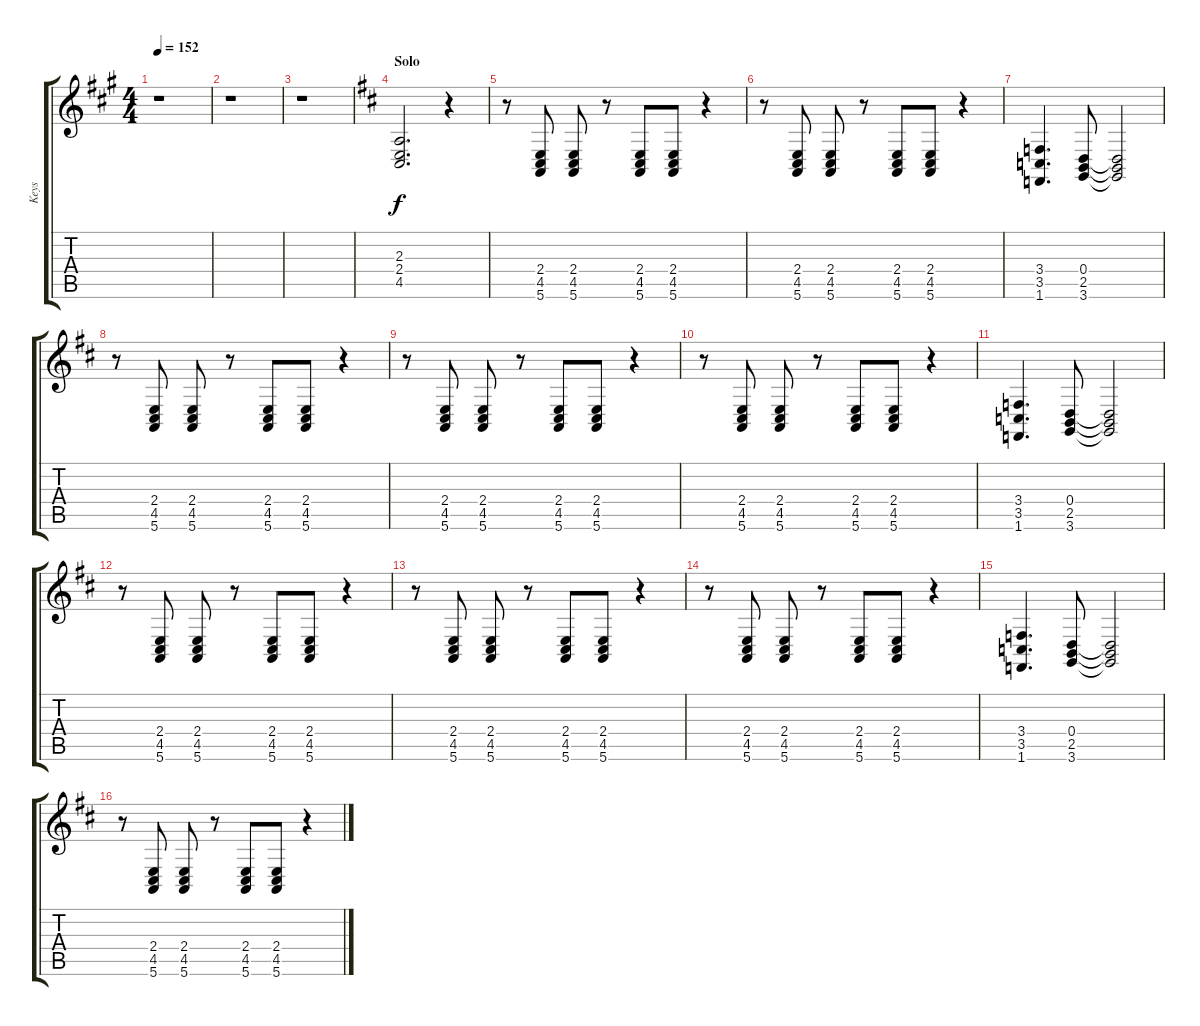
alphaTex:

\track ("Keys" "Keys") {instrument churchorgan}
\staff {score tabs}
\tuning (E4 B3 G3 D3 A2 E2) {hide}
\ts (4 4)
\tempo 152
\clef g2
\ks f#minor
r.1{dy f} |
r.1 |
r.1 |
\section ("" "Solo")
\ks bminor
(2.3 2.4 4.5).2{d} r.4 |
r.8 (2.4 4.5 5.6).8 (2.4 4.5 5.6).8 r.8 (2.4 4.5 5.6).8 (2.4 4.5 5.6).8 r.4 |
r.8 (2.4 4.5 5.6).8 (2.4 4.5 5.6).8 r.8 (2.4 4.5 5.6).8 (2.4 4.5 5.6).8 r.4 |
(3.4 3.5 1.6).4{d} (0.4 2.5 3.6).8 (0.4{t} 2.5{t} 3.6{t}).2 |
r.8 (2.4 4.5 5.6).8 (2.4 4.5 5.6).8 r.8 (2.4 4.5 5.6).8 (2.4 4.5 5.6).8 r.4 |
r.8 (2.4 4.5 5.6).8 (2.4 4.5 5.6).8 r.8 (2.4 4.5 5.6).8 (2.4 4.5 5.6).8 r.4 |
r.8 (2.4 4.5 5.6).8 (2.4 4.5 5.6).8 r.8 (2.4 4.5 5.6).8 (2.4 4.5 5.6).8 r.4 |
(3.4 3.5 1.6).4{d} (0.4 2.5 3.6).8 (0.4{t} 2.5{t} 3.6{t}).2 |
r.8 (2.4 4.5 5.6).8 (2.4 4.5 5.6).8 r.8 (2.4 4.5 5.6).8 (2.4 4.5 5.6).8 r.4 |
r.8 (2.4 4.5 5.6).8 (2.4 4.5 5.6).8 r.8 (2.4 4.5 5.6).8 (2.4 4.5 5.6).8 r.4 |
r.8 (2.4 4.5 5.6).8 (2.4 4.5 5.6).8 r.8 (2.4 4.5 5.6).8 (2.4 4.5 5.6).8 r.4 |
(3.4 3.5 1.6).4{d} (0.4 2.5 3.6).8 (0.4{t} 2.5{t} 3.6{t}).2 |
r.8 (2.4 4.5 5.6).8 (2.4 4.5 5.6).8 r.8 (2.4 4.5 5.6).8 (2.4 4.5 5.6).8 r.4
